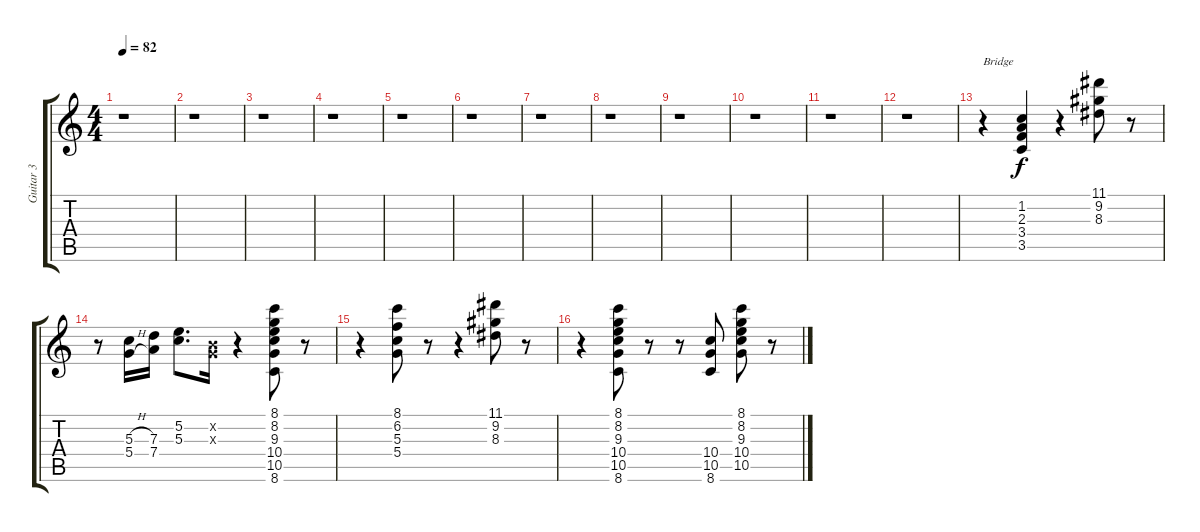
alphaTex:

\track ("Guitar 3" "Guitar 3") {instrument overdrivenguitar}
\staff {score tabs}
\tuning (E4 B3 G3 D3 A2 E2) {hide}
\ts (4 4)
\tempo 82
\clef g2
\ks c
r.1{dy f instrument overdrivenguitar} |
r.1 |
r.1 |
r.1 |
r.1 |
r.1 |
r.1 |
r.1 |
r.1 |
r.1 |
r.1 |
r.1 |
r.4{txt "Bridge"} (1.2 2.3 3.4 3.5).4 r.4 (11.1 9.2 8.3).8 r.8 |
r.8 (5.3{h} 5.4{h}).16 (7.3 7.4).16 (5.2 5.3).8{d} (0.2{x} 0.3{x}).16 r.4 (8.1 8.2 9.3 10.4 10.5 8.6).8 r.8 |
r.4 (8.1 6.2 5.3 5.4).8 r.8 r.4 (11.1 9.2 8.3).8 r.8 |
r.4 (8.1 8.2 9.3 10.4 10.5 8.6).8 r.8 r.8 (10.4 10.5 8.6).8 (8.1 8.2 9.3 10.4 10.5).8 r.8
